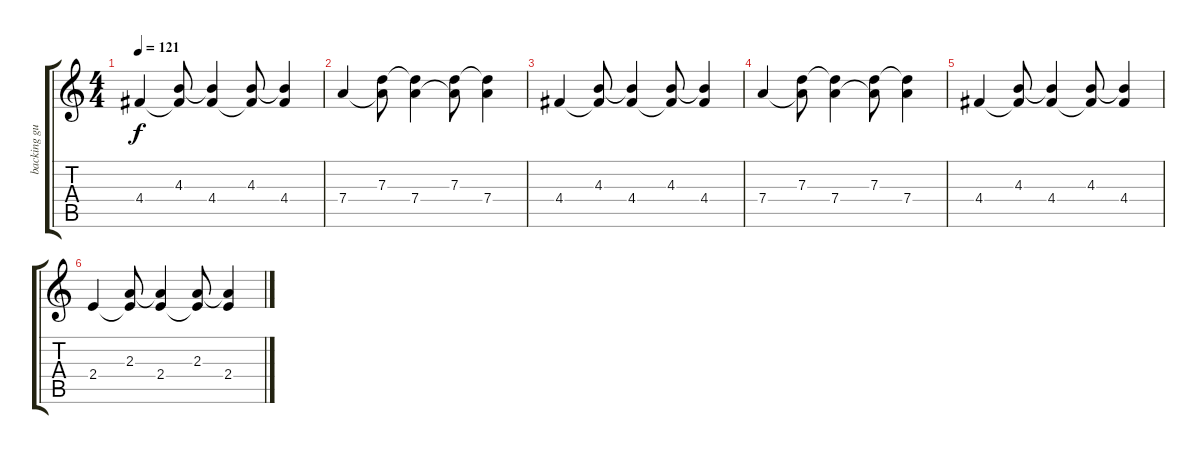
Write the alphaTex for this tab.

\track ("backing guitar" "backing gu") {instrument electricguitarclean}
\staff {score tabs}
\tuning (E4 B3 G3 D3 A2 E2) {hide}
\ts (4 4)
\tempo 121
\clef g2
\ks c
4.4.4{dy f} (4.3 4.4{t}).8 (4.3{t} 4.4).4 (4.3 4.4{t}).8 (4.3{t} 4.4).4 |
7.4.4 (7.3 7.4{t}).8 (7.3{t} 7.4).4 (7.3 7.4{t}).8 (7.3{t} 7.4).4 |
4.4.4 (4.3 4.4{t}).8 (4.3{t} 4.4).4 (4.3 4.4{t}).8 (4.3{t} 4.4).4 |
7.4.4 (7.3 7.4{t}).8 (7.3{t} 7.4).4 (7.3 7.4{t}).8 (7.3{t} 7.4).4 |
4.4.4 (4.3 4.4{t}).8 (4.3{t} 4.4).4 (4.3 4.4{t}).8 (4.3{t} 4.4).4 |
2.4.4 (2.3 2.4{t}).8 (2.3{t} 2.4).4 (2.3 2.4{t}).8 (2.3{t} 2.4).4
